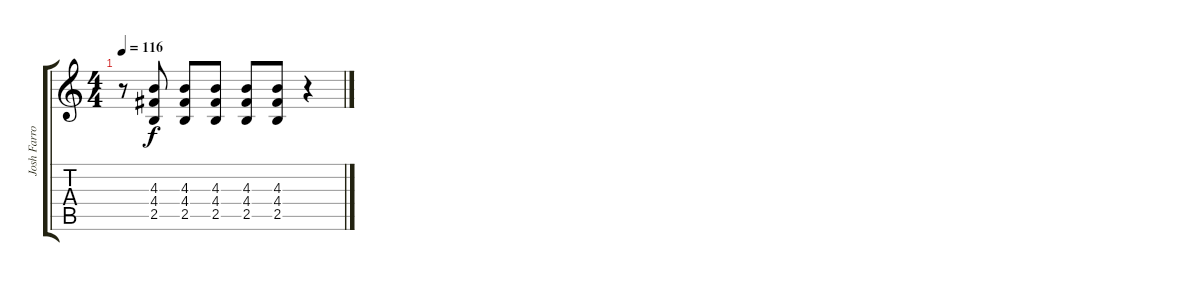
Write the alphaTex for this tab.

\track ("Josh Farro" "Josh Farro") {instrument electricguitarjazz}
\staff {score tabs}
\tuning (E4 B3 G3 D3 A2 E2) {hide}
\ts (4 4)
\tempo 116
\clef g2
\ks c
r.8{dy f} (4.3 4.4 2.5).8 (4.3 4.4 2.5).8 (4.3 4.4 2.5).8 (4.3 4.4 2.5).8 (4.3 4.4 2.5).8 r.4
